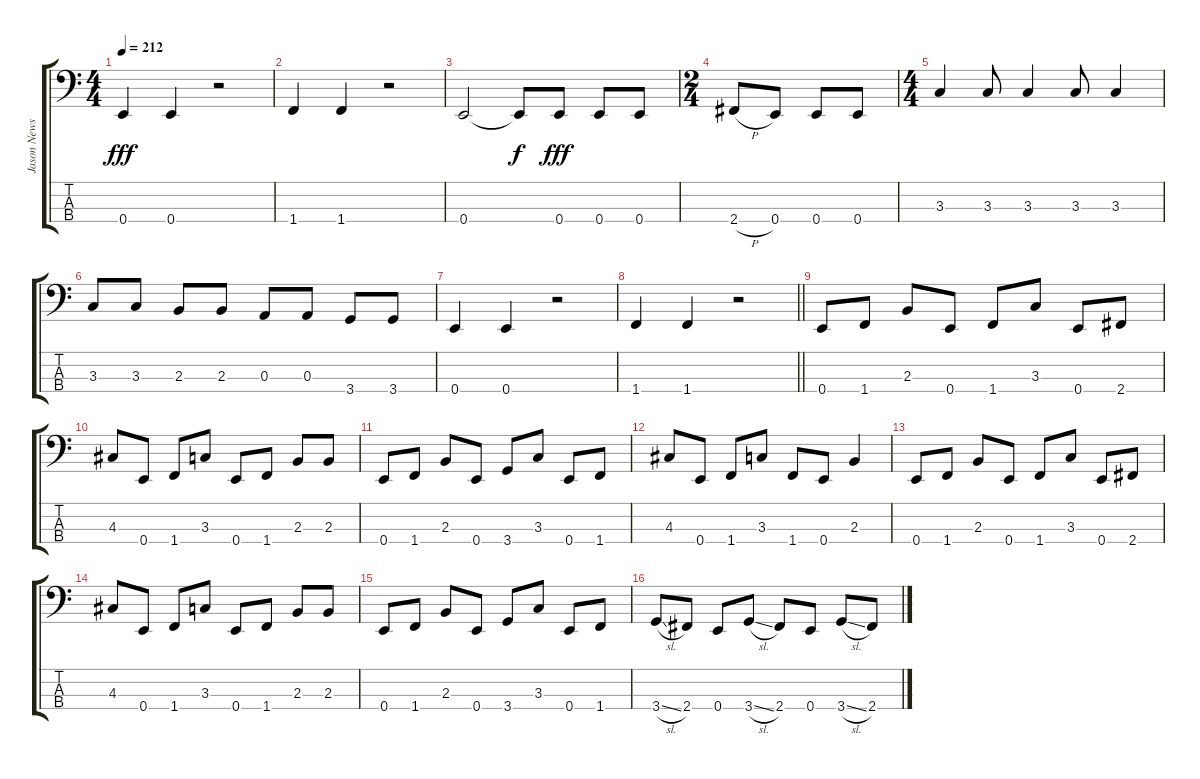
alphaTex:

\track ("Jason Newsted" "Jason News") {instrument electricbasspick}
\staff {score tabs}
\tuning (G2 D2 A1 E1) {hide}
\ts (4 4)
\tempo 212
\clef f4
\ks c
0.4.4{dy fff} 0.4.4 r.2 |
1.4.4 1.4.4 r.2 |
0.4.2 0.4{t}.8{dy f} 0.4.8{dy fff} 0.4.8 0.4.8 |
\ts (2 4)
2.4{h}.8 0.4.8 0.4.8 0.4.8 |
\ts (4 4)
3.3.4 3.3.8 3.3.4 3.3.8 3.3.4 |
3.3.8 3.3.8 2.3.8 2.3.8 0.3.8 0.3.8 3.4.8 3.4.8 |
0.4.4 0.4.4 r.2 |
\barLineRight lightlight
1.4.4 1.4.4 r.2 |
0.4.8 1.4.8 2.3.8 0.4.8 1.4.8 3.3.8 0.4.8 2.4.8 |
4.3.8 0.4.8 1.4.8 3.3.8 0.4.8 1.4.8 2.3.8 2.3.8 |
0.4.8 1.4.8 2.3.8 0.4.8 3.4.8 3.3.8 0.4.8 1.4.8 |
4.3.8 0.4.8 1.4.8 3.3.8 1.4.8 0.4.8 2.3.4 |
0.4.8 1.4.8 2.3.8 0.4.8 1.4.8 3.3.8 0.4.8 2.4.8 |
4.3.8 0.4.8 1.4.8 3.3.8 0.4.8 1.4.8 2.3.8 2.3.8 |
0.4.8 1.4.8 2.3.8 0.4.8 3.4.8 3.3.8 0.4.8 1.4.8 |
3.4{sl}.8 2.4.8 0.4.8 3.4{sl}.8 2.4.8 0.4.8 3.4{sl}.8 2.4.8
